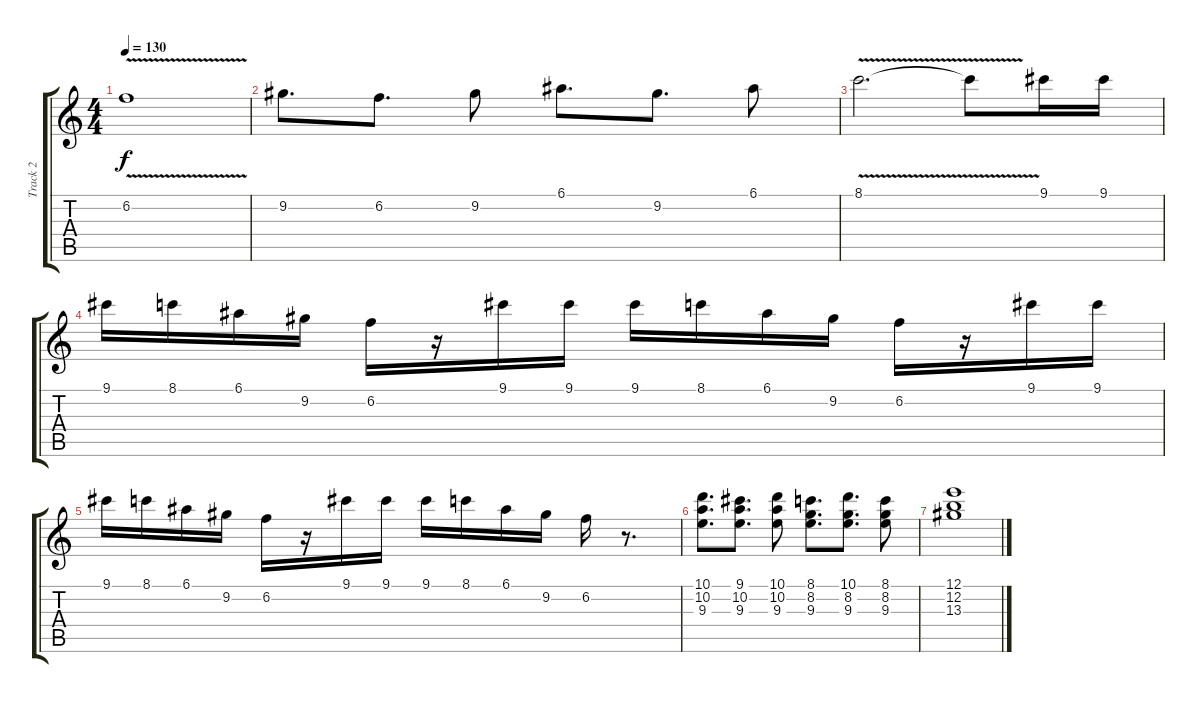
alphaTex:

\track ("Track 2" "Track 2") {instrument distortionguitar}
\staff {score tabs}
\tuning (E4 B3 G3 D3 A2 E2) {hide}
\ts (4 4)
\tempo 130
\clef g2
\ks c
6.2{v}.1{dy f} |
9.2.8{d} 6.2.8{d} 9.2.8 6.1.8{d} 9.2.8{d} 6.1.8 |
8.1{v}.2{d} 8.1{t}.8 9.1.16 9.1.16 |
9.1.16 8.1.16 6.1.16 9.2.16 6.2.16 r.16 9.1.16 9.1.16 9.1.16 8.1.16 6.1.16 9.2.16 6.2.16 r.16 9.1.16 9.1.16 |
9.1.16 8.1.16 6.1.16 9.2.16 6.2.16 r.16 9.1.16 9.1.16 9.1.16 8.1.16 6.1.16 9.2.16 6.2.16 r.8{d} |
(10.1 10.2 9.3).8{d} (9.1 10.2 9.3).8{d} (10.1 10.2 9.3).8 (8.1 8.2 9.3).8{d} (10.1 8.2 9.3).8{d} (8.1 8.2 9.3).8 |
(12.1 12.2 13.3).1
